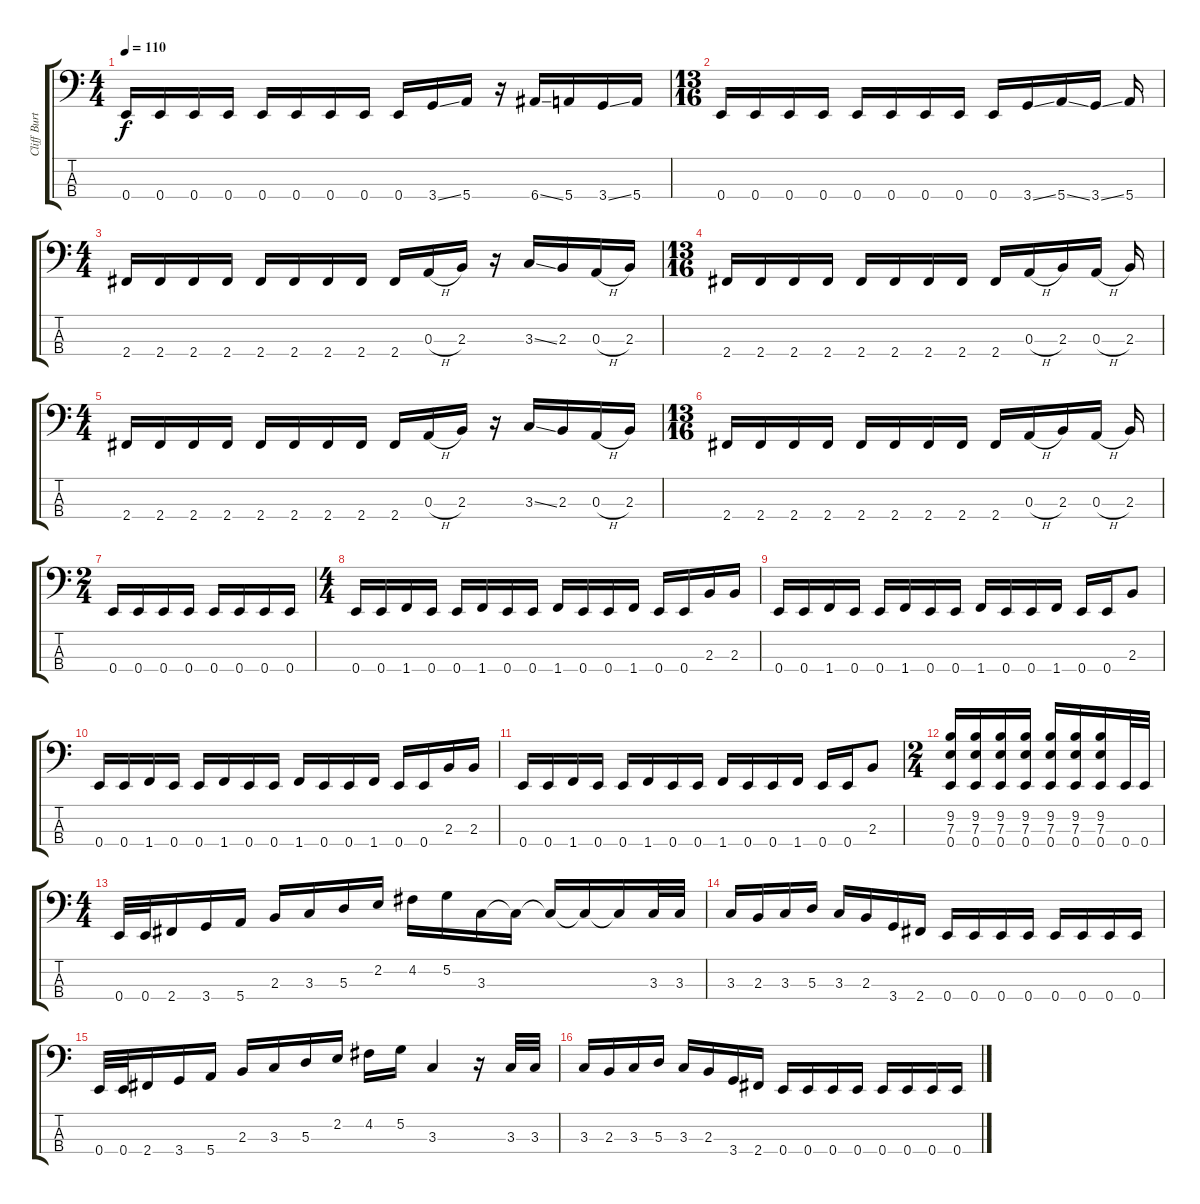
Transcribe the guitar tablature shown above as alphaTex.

\track ("Cliff Burton" "Cliff Burt") {instrument electricbassfinger}
\staff {score tabs}
\tuning (G2 D2 A1 E1) {hide}
\ts (4 4)
\tempo 110
\clef f4
\ks c
0.4.16{dy f} 0.4.16 0.4.16 0.4.16 0.4.16 0.4.16 0.4.16 0.4.16 0.4.16 3.4{ss}.16 5.4.16 r.16 6.4{ss}.16 5.4.16 3.4{ss}.16 5.4.16 |
\ts (13 16)
0.4.16 0.4.16 0.4.16 0.4.16 0.4.16 0.4.16 0.4.16 0.4.16 0.4.16 3.4{ss}.16 5.4{ss}.16 3.4{ss}.16 5.4.16 |
\ts (4 4)
2.4.16 2.4.16 2.4.16 2.4.16 2.4.16 2.4.16 2.4.16 2.4.16 2.4.16 0.3{h}.16 2.3.16 r.16 3.3{ss}.16 2.3.16 0.3{h}.16 2.3.16 |
\ts (13 16)
2.4.16 2.4.16 2.4.16 2.4.16 2.4.16 2.4.16 2.4.16 2.4.16 2.4.16 0.3{h}.16 2.3.16 0.3{h}.16 2.3.16 |
\ts (4 4)
2.4.16 2.4.16 2.4.16 2.4.16 2.4.16 2.4.16 2.4.16 2.4.16 2.4.16 0.3{h}.16 2.3.16 r.16 3.3{ss}.16 2.3.16 0.3{h}.16 2.3.16 |
\ts (13 16)
2.4.16 2.4.16 2.4.16 2.4.16 2.4.16 2.4.16 2.4.16 2.4.16 2.4.16 0.3{h}.16 2.3.16 0.3{h}.16 2.3.16 |
\ts (2 4)
0.4.16 0.4.16 0.4.16 0.4.16 0.4.16 0.4.16 0.4.16 0.4.16 |
\ts (4 4)
0.4.16 0.4.16 1.4.16 0.4.16 0.4.16 1.4.16 0.4.16 0.4.16 1.4.16 0.4.16 0.4.16 1.4.16 0.4.16 0.4.16 2.3.16 2.3.16 |
0.4.16 0.4.16 1.4.16 0.4.16 0.4.16 1.4.16 0.4.16 0.4.16 1.4.16 0.4.16 0.4.16 1.4.16 0.4.16 0.4.16 2.3.8 |
0.4.16 0.4.16 1.4.16 0.4.16 0.4.16 1.4.16 0.4.16 0.4.16 1.4.16 0.4.16 0.4.16 1.4.16 0.4.16 0.4.16 2.3.16 2.3.16 |
0.4.16 0.4.16 1.4.16 0.4.16 0.4.16 1.4.16 0.4.16 0.4.16 1.4.16 0.4.16 0.4.16 1.4.16 0.4.16 0.4.16 2.3.8 |
\ts (2 4)
(9.2 7.3 0.4).16 (9.2 7.3 0.4).16 (9.2 7.3 0.4).16 (9.2 7.3 0.4).16 (9.2 7.3 0.4).16 (9.2 7.3 0.4).16 (9.2 7.3 0.4).16 0.4.32 0.4.32 |
\ts (4 4)
0.4.32 0.4.32 2.4.16 3.4.16 5.4.16 2.3.16 3.3.16 5.3.16 2.2.16 4.2.16 5.2.16 3.3.16 3.3{t}.16 3.3{t}.16 3.3{t}.16 3.3{t}.16 3.3.32 3.3.32 |
3.3.16 2.3.16 3.3.16 5.3.16 3.3.16 2.3.16 3.4.16 2.4.16 0.4.16 0.4.16 0.4.16 0.4.16 0.4.16 0.4.16 0.4.16 0.4.16 |
0.4.32 0.4.32 2.4.16 3.4.16 5.4.16 2.3.16 3.3.16 5.3.16 2.2.16 4.2.16 5.2.16 3.3.4 r.16 3.3.32 3.3.32 |
3.3.16 2.3.16 3.3.16 5.3.16 3.3.16 2.3.16 3.4.16 2.4.16 0.4.16 0.4.16 0.4.16 0.4.16 0.4.16 0.4.16 0.4.16 0.4.16
